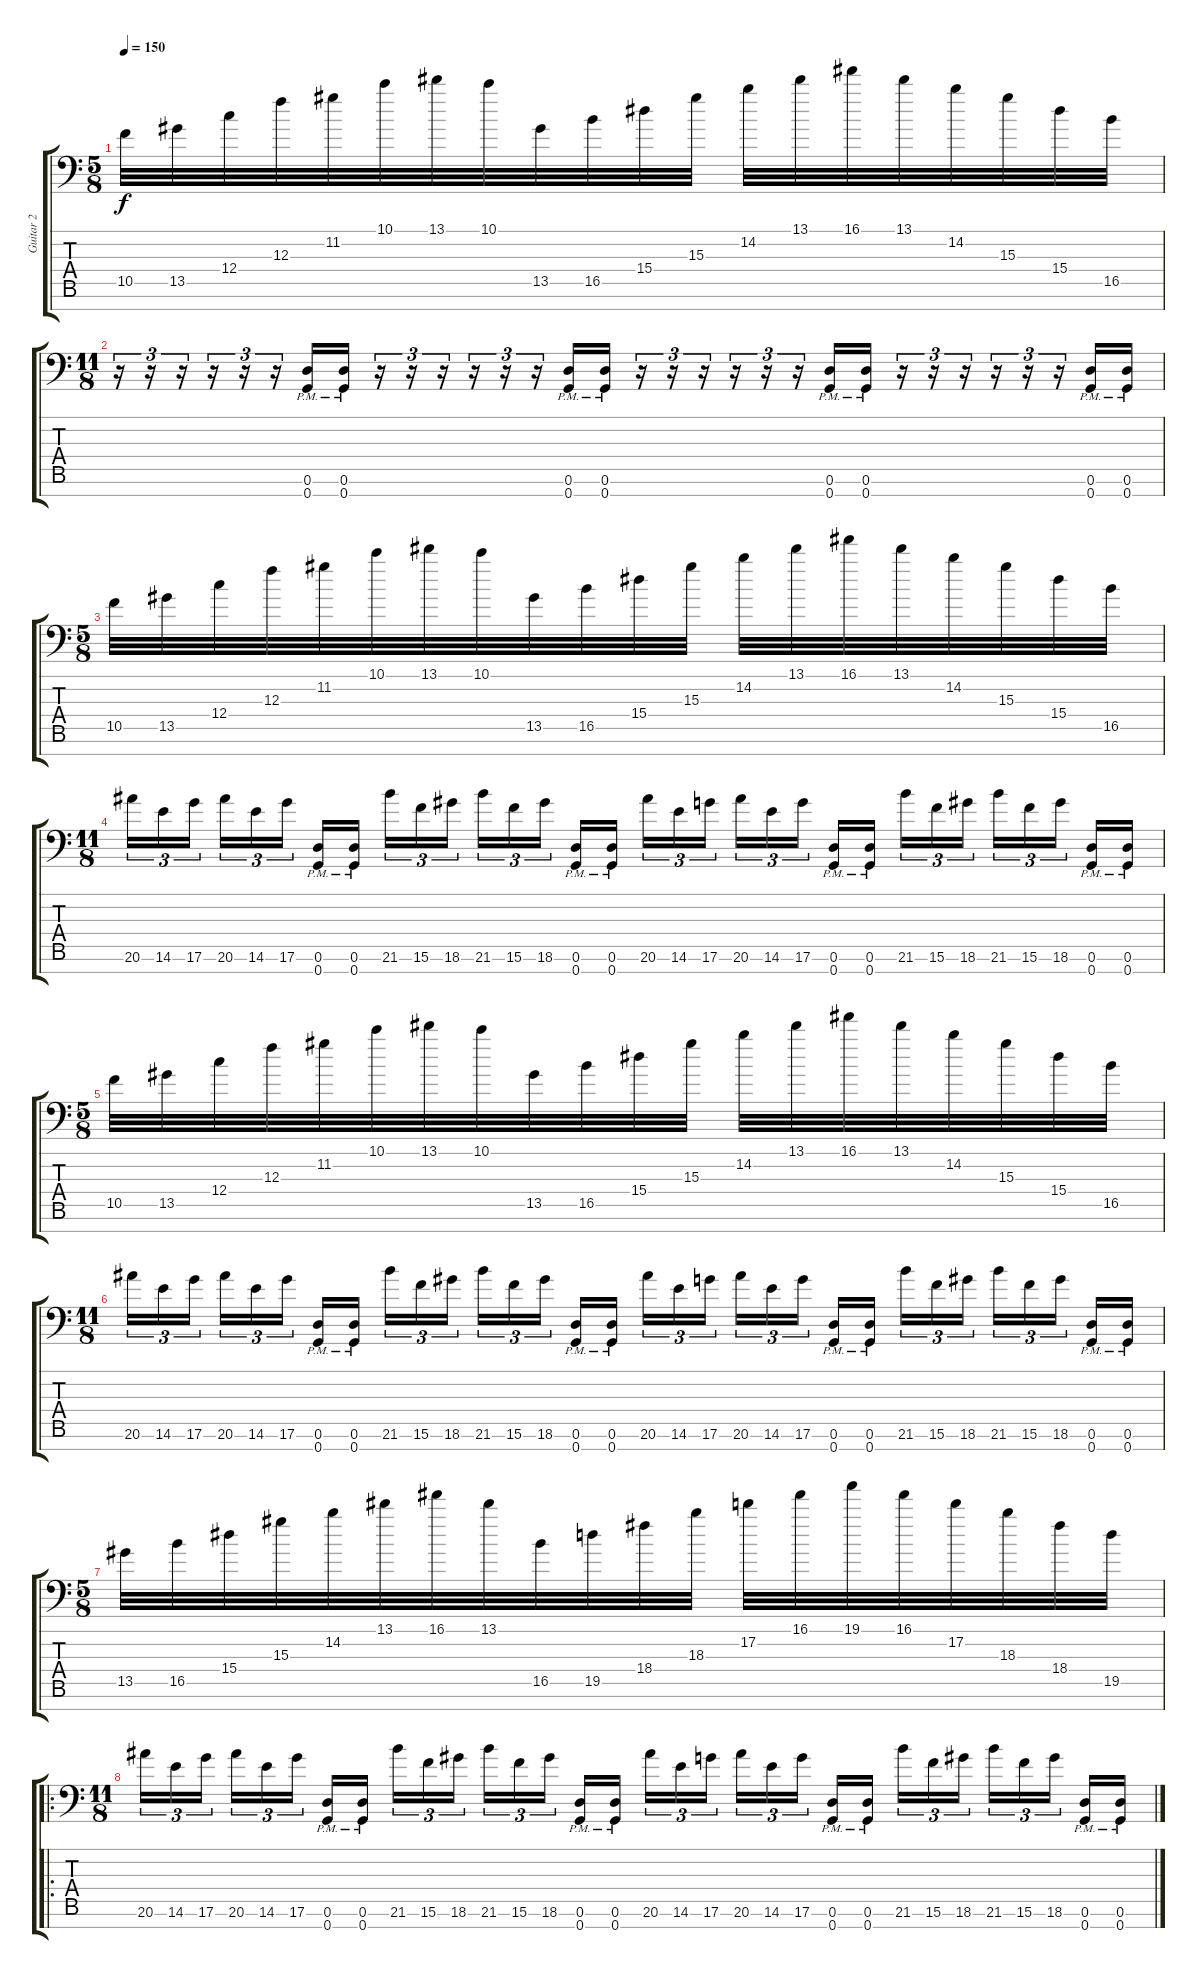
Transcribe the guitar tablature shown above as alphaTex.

\track ("Guitar 2" "Guitar 2") {instrument distortionguitar}
\staff {score tabs}
\tuning (D4 A3 F3 C3 G2 D2 G1) {hide}
\ts (5 8)
\tempo 150
\clef f4
\ks c
10.5.32{dy f} 13.5.32 12.4.32 12.3.32 11.2.32 10.1.32 13.1.32 10.1.32 13.5.32 16.5.32 15.4.32 15.3.32 14.2.32 13.1.32 16.1.32 13.1.32 14.2.32 15.3.32 15.4.32 16.5.32 |
\ts (11 8)
r.16{tu (3 2)} r.16{tu (3 2)} r.16{tu (3 2)} r.16{tu (3 2)} r.16{tu (3 2)} r.16{tu (3 2)} (0.6{pm} 0.7{pm}).16 (0.6{pm} 0.7{pm}).16 r.16{tu (3 2)} r.16{tu (3 2)} r.16{tu (3 2)} r.16{tu (3 2)} r.16{tu (3 2)} r.16{tu (3 2)} (0.6{pm} 0.7{pm}).16 (0.6{pm} 0.7{pm}).16 r.16{tu (3 2)} r.16{tu (3 2)} r.16{tu (3 2)} r.16{tu (3 2)} r.16{tu (3 2)} r.16{tu (3 2)} (0.6{pm} 0.7{pm}).16 (0.6{pm} 0.7{pm}).16 r.16{tu (3 2)} r.16{tu (3 2)} r.16{tu (3 2)} r.16{tu (3 2)} r.16{tu (3 2)} r.16{tu (3 2)} (0.6{pm} 0.7{pm}).16 (0.6{pm} 0.7{pm}).16 |
\ts (5 8)
10.5.32 13.5.32 12.4.32 12.3.32 11.2.32 10.1.32 13.1.32 10.1.32 13.5.32 16.5.32 15.4.32 15.3.32 14.2.32 13.1.32 16.1.32 13.1.32 14.2.32 15.3.32 15.4.32 16.5.32 |
\ts (11 8)
20.6.16{tu (3 2)} 14.6.16{tu (3 2)} 17.6.16{tu (3 2)} 20.6.16{tu (3 2)} 14.6.16{tu (3 2)} 17.6.16{tu (3 2)} (0.6{pm} 0.7{pm}).16 (0.6{pm} 0.7{pm}).16 21.6.16{tu (3 2)} 15.6.16{tu (3 2)} 18.6.16{tu (3 2)} 21.6.16{tu (3 2)} 15.6.16{tu (3 2)} 18.6.16{tu (3 2)} (0.6{pm} 0.7{pm}).16 (0.6{pm} 0.7{pm}).16 20.6.16{tu (3 2)} 14.6.16{tu (3 2)} 17.6.16{tu (3 2)} 20.6.16{tu (3 2)} 14.6.16{tu (3 2)} 17.6.16{tu (3 2)} (0.6{pm} 0.7{pm}).16 (0.6{pm} 0.7{pm}).16 21.6.16{tu (3 2)} 15.6.16{tu (3 2)} 18.6.16{tu (3 2)} 21.6.16{tu (3 2)} 15.6.16{tu (3 2)} 18.6.16{tu (3 2)} (0.6{pm} 0.7{pm}).16 (0.6{pm} 0.7{pm}).16 |
\ts (5 8)
10.5.32 13.5.32 12.4.32 12.3.32 11.2.32 10.1.32 13.1.32 10.1.32 13.5.32 16.5.32 15.4.32 15.3.32 14.2.32 13.1.32 16.1.32 13.1.32 14.2.32 15.3.32 15.4.32 16.5.32 |
\ts (11 8)
20.6.16{tu (3 2)} 14.6.16{tu (3 2)} 17.6.16{tu (3 2)} 20.6.16{tu (3 2)} 14.6.16{tu (3 2)} 17.6.16{tu (3 2)} (0.6{pm} 0.7{pm}).16 (0.6{pm} 0.7{pm}).16 21.6.16{tu (3 2)} 15.6.16{tu (3 2)} 18.6.16{tu (3 2)} 21.6.16{tu (3 2)} 15.6.16{tu (3 2)} 18.6.16{tu (3 2)} (0.6{pm} 0.7{pm}).16 (0.6{pm} 0.7{pm}).16 20.6.16{tu (3 2)} 14.6.16{tu (3 2)} 17.6.16{tu (3 2)} 20.6.16{tu (3 2)} 14.6.16{tu (3 2)} 17.6.16{tu (3 2)} (0.6{pm} 0.7{pm}).16 (0.6{pm} 0.7{pm}).16 21.6.16{tu (3 2)} 15.6.16{tu (3 2)} 18.6.16{tu (3 2)} 21.6.16{tu (3 2)} 15.6.16{tu (3 2)} 18.6.16{tu (3 2)} (0.6{pm} 0.7{pm}).16 (0.6{pm} 0.7{pm}).16 |
\ts (5 8)
13.5.32 16.5.32 15.4.32 15.3.32 14.2.32 13.1.32 16.1.32 13.1.32 16.5.32 19.5.32 18.4.32 18.3.32 17.2.32 16.1.32 19.1.32 16.1.32 17.2.32 18.3.32 18.4.32 19.5.32 |
\ro
\ts (11 8)
20.6.16{tu (3 2)} 14.6.16{tu (3 2)} 17.6.16{tu (3 2)} 20.6.16{tu (3 2)} 14.6.16{tu (3 2)} 17.6.16{tu (3 2)} (0.6{pm} 0.7{pm}).16 (0.6{pm} 0.7{pm}).16 21.6.16{tu (3 2)} 15.6.16{tu (3 2)} 18.6.16{tu (3 2)} 21.6.16{tu (3 2)} 15.6.16{tu (3 2)} 18.6.16{tu (3 2)} (0.6{pm} 0.7{pm}).16 (0.6{pm} 0.7{pm}).16 20.6.16{tu (3 2)} 14.6.16{tu (3 2)} 17.6.16{tu (3 2)} 20.6.16{tu (3 2)} 14.6.16{tu (3 2)} 17.6.16{tu (3 2)} (0.6{pm} 0.7{pm}).16 (0.6{pm} 0.7{pm}).16 21.6.16{tu (3 2)} 15.6.16{tu (3 2)} 18.6.16{tu (3 2)} 21.6.16{tu (3 2)} 15.6.16{tu (3 2)} 18.6.16{tu (3 2)} (0.6{pm} 0.7{pm}).16 (0.6{pm} 0.7{pm}).16
